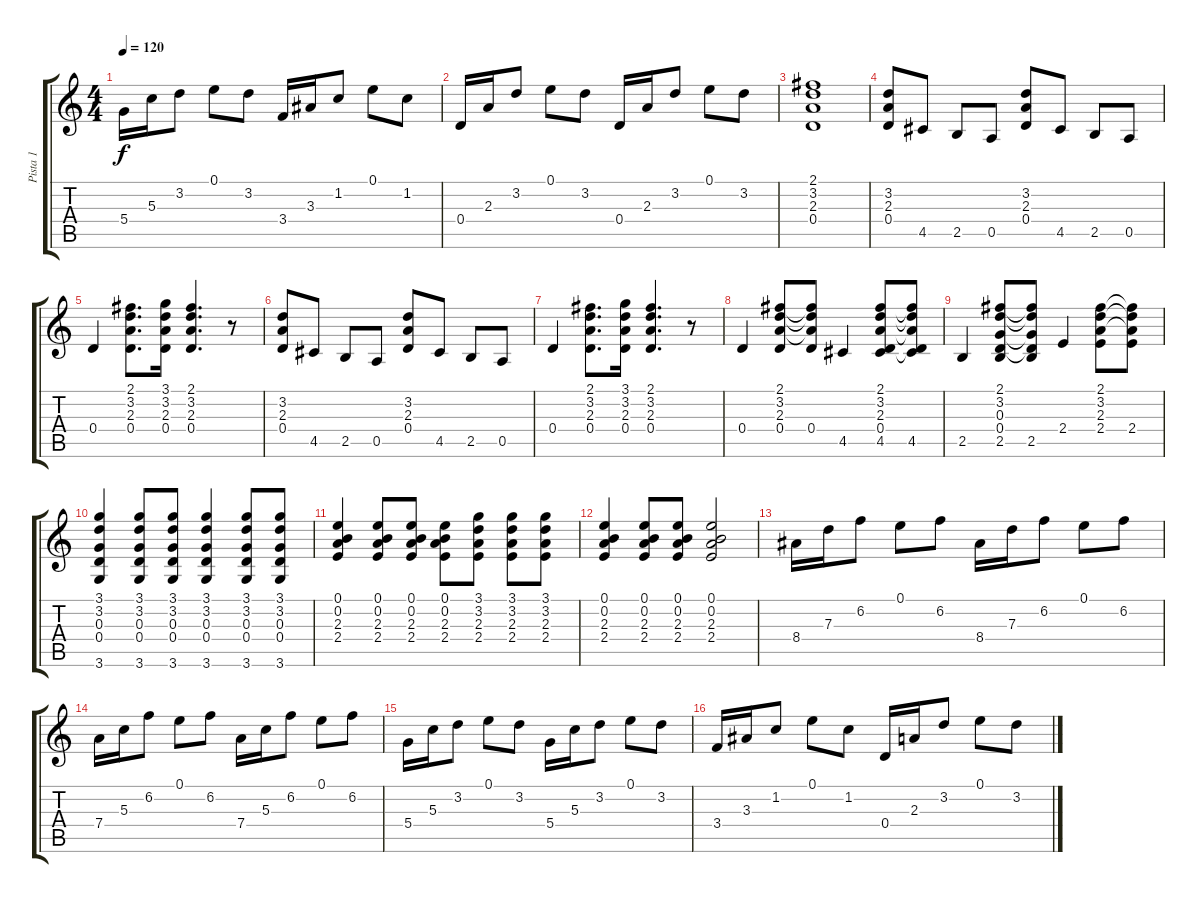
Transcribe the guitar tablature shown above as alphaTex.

\track ("Pista 1" "Pista 1") {instrument electricguitarclean}
\staff {score tabs}
\tuning (E4 B3 G3 D3 A2 E2) {hide}
\ts (4 4)
\tempo 120
\clef g2
\ks c
5.4.16{dy f} 5.3.16 3.2.8 0.1.8 3.2.8 3.4.16 3.3.16 1.2.8 0.1.8 1.2.8 |
0.4.16 2.3.16 3.2.8 0.1.8 3.2.8 0.4.16 2.3.16 3.2.8 0.1.8 3.2.8 |
(2.1 3.2 2.3 0.4).1 |
(3.2 2.3 0.4).8 4.5.8 2.5.8 0.5.8 (3.2 2.3 0.4).8 4.5.8 2.5.8 0.5.8 |
0.4.4 (2.1 3.2 2.3 0.4).8{d} (3.1 3.2 2.3 0.4).16 (2.1 3.2 2.3 0.4).4{d} r.8 |
(3.2 2.3 0.4).8 4.5.8 2.5.8 0.5.8 (3.2 2.3 0.4).8 4.5.8 2.5.8 0.5.8 |
0.4.4 (2.1 3.2 2.3 0.4).8{d} (3.1 3.2 2.3 0.4).16 (2.1 3.2 2.3 0.4).4{d} r.8 |
0.4.4 (2.1 3.2 2.3 0.4).8 (2.1{t} 3.2{t} 2.3{t} 0.4).8 4.5.4 (2.1 3.2 2.3 0.4 4.5).8 (2.1{t} 3.2{t} 2.3{t} 0.4{t} 4.5).8 |
2.5.4 (2.1 3.2 0.3 0.4 2.5).8 (2.1{t} 3.2{t} 0.3{t} 0.4{t} 2.5).8 2.4.4 (2.1 3.2 2.3 2.4).8 (2.1{t} 3.2{t} 2.3{t} 2.4).8 |
(3.1 3.2 0.3 0.4 3.6).4 (3.1 3.2 0.3 0.4 3.6).8 (3.1 3.2 0.3 0.4 3.6).8 (3.1 3.2 0.3 0.4 3.6).4 (3.1 3.2 0.3 0.4 3.6).8 (3.1 3.2 0.3 0.4 3.6).8 |
(0.1 0.2 2.3 2.4).4 (0.1 0.2 2.3 2.4).8 (0.1 0.2 2.3 2.4).8 (0.1 0.2 2.3 2.4).8 (3.1 3.2 2.3 2.4).8 (3.1 3.2 2.3 2.4).8 (3.1 3.2 2.3 2.4).8 |
(0.1 0.2 2.3 2.4).4 (0.1 0.2 2.3 2.4).8 (0.1 0.2 2.3 2.4).8 (0.1 0.2 2.3 2.4).2 |
8.4.16 7.3.16 6.2.8 0.1.8 6.2.8 8.4.16 7.3.16 6.2.8 0.1.8 6.2.8 |
7.4.16 5.3.16 6.2.8 0.1.8 6.2.8 7.4.16 5.3.16 6.2.8 0.1.8 6.2.8 |
5.4.16 5.3.16 3.2.8 0.1.8 3.2.8 5.4.16 5.3.16 3.2.8 0.1.8 3.2.8 |
3.4.16 3.3.16 1.2.8 0.1.8 1.2.8 0.4.16 2.3.16 3.2.8 0.1.8 3.2.8
